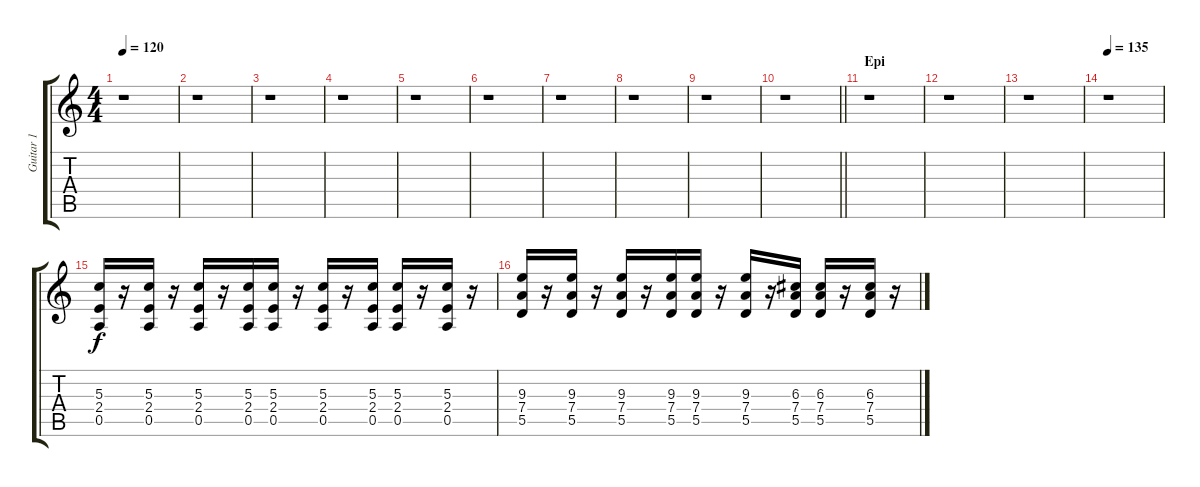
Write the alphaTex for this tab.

\track ("Guitar 1" "Guitar 1") {instrument distortionguitar}
\staff {score tabs}
\tuning (E4 B3 G3 D3 A2 E2) {hide}
\ts (4 4)
\tempo 120
\clef g2
\ks c
r.1{dy f} |
r.1 |
r.1 |
r.1 |
r.1 |
r.1 |
r.1 |
r.1 |
r.1 |
\barLineRight lightlight
r.1 |
\section ("" "Epi")
r.1 |
r.1 |
r.1 |
\tempo 135
r.1 |
(5.3 2.4 0.5).16 r.16 (5.3 2.4 0.5).16 r.16 (5.3 2.4 0.5).16 r.16 (5.3 2.4 0.5).16 (5.3 2.4 0.5).16 r.16 (5.3 2.4 0.5).16 r.16 (5.3 2.4 0.5).16 (5.3 2.4 0.5).16 r.16 (5.3 2.4 0.5).16 r.16 |
(9.3 7.4 5.5).16 r.16 (9.3 7.4 5.5).16 r.16 (9.3 7.4 5.5).16 r.16 (9.3 7.4 5.5).16 (9.3 7.4 5.5).16 r.16 (9.3 7.4 5.5).16 r.16 (6.3 7.4 5.5).16 (6.3 7.4 5.5).16 r.16 (6.3 7.4 5.5).16 r.16
